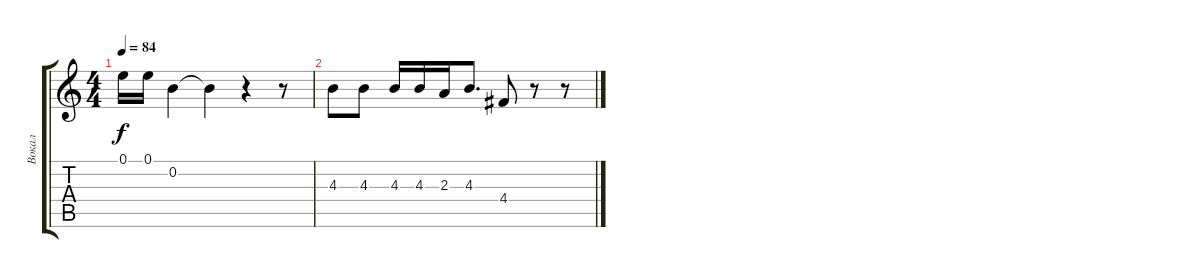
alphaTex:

\track ("Вокал" "Вокал") {instrument electricguitarjazz}
\staff {score tabs}
\tuning (E4 B3 G3 D3 A2 E2) {hide}
\ts (4 4)
\tempo 84
\clef g2
\ks c
0.1.16{dy f} 0.1.16 0.2.4 0.2{t}.4 r.4 r.8 |
4.3.8 4.3.8 4.3.16 4.3.16 2.3.16 4.3.8{d} 4.4.8 r.8 r.8
